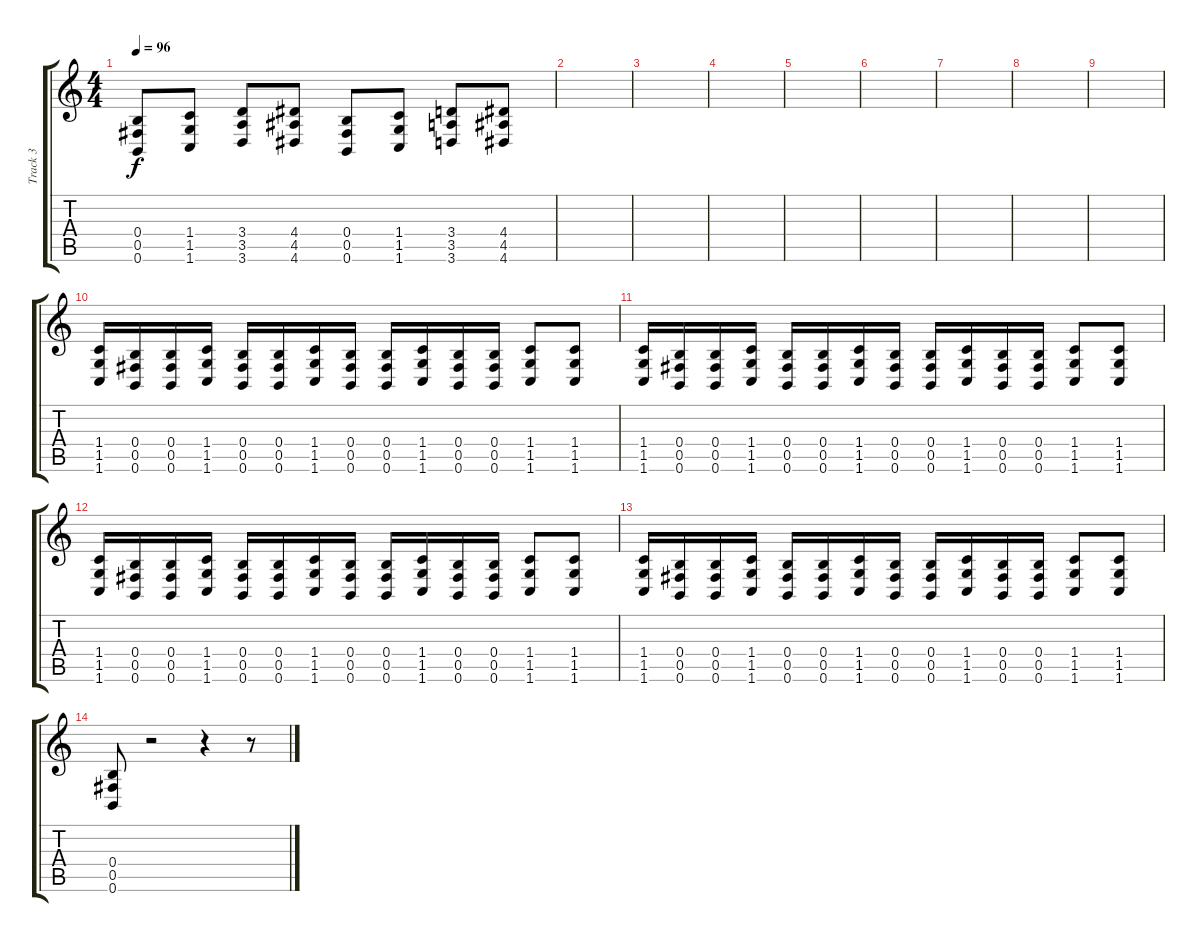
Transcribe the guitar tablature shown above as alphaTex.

\track ("Track 3" "Track 3") {instrument distortionguitar}
\staff {score tabs}
\tuning (Db4 Ab3 E3 B2 Gb2 B1) {hide}
\ts (4 4)
\tempo 96
\clef g2
\ks c
(0.4 0.5 0.6).8{dy f} (1.4 1.5 1.6).8 (3.4 3.5 3.6).8 (4.4 4.5 4.6).8 (0.4 0.5 0.6).8 (1.4 1.5 1.6).8 (3.4 3.5 3.6).8 (4.4 4.5 4.6).8 |
|
|
|
|
|
|
|
|
(1.4 1.5 1.6).16 (0.4 0.5 0.6).16 (0.4 0.5 0.6).16 (1.4 1.5 1.6).16 (0.4 0.5 0.6).16 (0.4 0.5 0.6).16 (1.4 1.5 1.6).16 (0.4 0.5 0.6).16 (0.4 0.5 0.6).16 (1.4 1.5 1.6).16 (0.4 0.5 0.6).16 (0.4 0.5 0.6).16 (1.4 1.5 1.6).8 (1.4 1.5 1.6).8 |
(1.4 1.5 1.6).16 (0.4 0.5 0.6).16 (0.4 0.5 0.6).16 (1.4 1.5 1.6).16 (0.4 0.5 0.6).16 (0.4 0.5 0.6).16 (1.4 1.5 1.6).16 (0.4 0.5 0.6).16 (0.4 0.5 0.6).16 (1.4 1.5 1.6).16 (0.4 0.5 0.6).16 (0.4 0.5 0.6).16 (1.4 1.5 1.6).8 (1.4 1.5 1.6).8 |
(1.4 1.5 1.6).16 (0.4 0.5 0.6).16 (0.4 0.5 0.6).16 (1.4 1.5 1.6).16 (0.4 0.5 0.6).16 (0.4 0.5 0.6).16 (1.4 1.5 1.6).16 (0.4 0.5 0.6).16 (0.4 0.5 0.6).16 (1.4 1.5 1.6).16 (0.4 0.5 0.6).16 (0.4 0.5 0.6).16 (1.4 1.5 1.6).8 (1.4 1.5 1.6).8 |
(1.4 1.5 1.6).16 (0.4 0.5 0.6).16 (0.4 0.5 0.6).16 (1.4 1.5 1.6).16 (0.4 0.5 0.6).16 (0.4 0.5 0.6).16 (1.4 1.5 1.6).16 (0.4 0.5 0.6).16 (0.4 0.5 0.6).16 (1.4 1.5 1.6).16 (0.4 0.5 0.6).16 (0.4 0.5 0.6).16 (1.4 1.5 1.6).8 (1.4 1.5 1.6).8 |
(0.4 0.5 0.6).8 r.2 r.4 r.8
